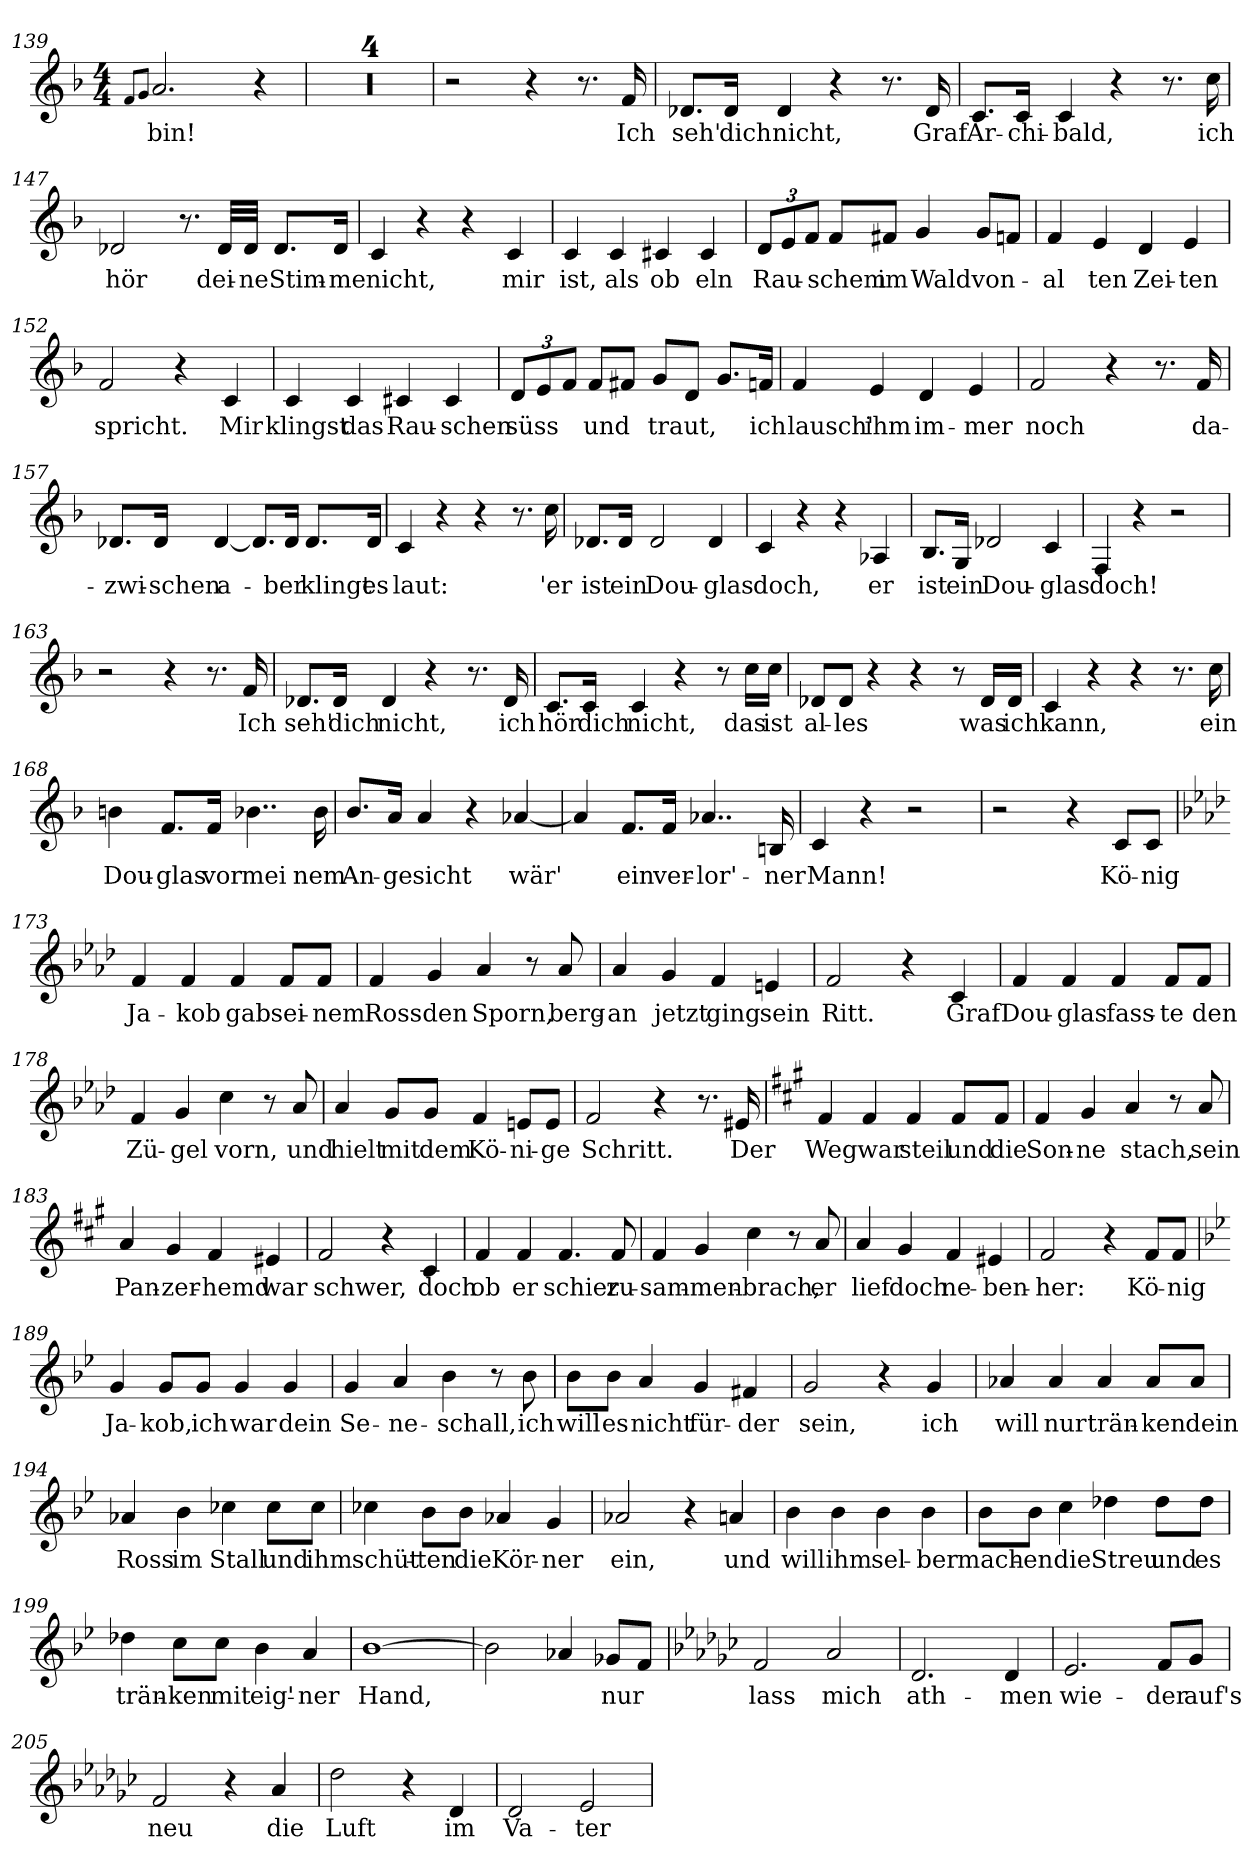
**kern	**text
*part1	*part1
*staff1	*staff1
*clefG2	*
*k[b-]	*
*M4/4	*
=139	=139
8qf/L	.
8qg/J	.
!	!LO:LY:b
2.a/	bin!
4r	.
=140	=140
1r	.
=141	=141
1r	.
=142	=142
1r	.
=143	=143
1r	.
=144	=144
2r	.
4r	.
8.r	.
!	!LO:LY:b
16f/	Ich
=145	=145
!	!LO:LY:b
8.d-X/L	seh'
!	!LO:LY:b
16d-/Jk	dich
!	!LO:LY:b
4d-/	nicht,
4r	.
8.r	.
!	!LO:LY:b
16d-/	Graf
=146	=146
!	!LO:LY:b
8.c/L	Ar-
!	!LO:LY:b
16c/Jk	-chi-
!	!LO:LY:b
4c/	-bald,
4r	.
8.r	.
!	!LO:LY:b
16cc\	ich
!!LO:PB:g=z
=147	=147
!	!LO:LY:b
2d-X/	hör
8.r	.
!	!LO:LY:b
32d-/LLL	dei-
!	!LO:LY:b
32d-/JJJ	-ne
!	!LO:LY:b
8.d-/L	Stim-
!	!LO:LY:b
16d-/Jk	-me
=148	=148
!	!LO:LY:b
4c/	nicht,
4r	.
4r	.
!	!LO:LY:b
4c/	mir
=149	=149
!	!LO:LY:b
4c/	ist,
!	!LO:LY:b
4c/	als
!	!LO:LY:b
4c#X/	ob
!	!LO:LY:b
4c#/	eln
=150	=150
!	!LO:LY:b
12d/L	Rau-
12e/	.
12f/J	.
!	!LO:LY:b
8f/L	-schem
!	!LO:LY:b
8f#X/J	im
!	!LO:LY:b
4g/	Wald
!	!LO:LY:b
8g/L	von-
8fn/J	.
=151	=151
!	!LO:LY:b
4f/	al
!	!LO:LY:b
4e/	-ten
!	!LO:LY:b
4d/	Zei-
!	!LO:LY:b
4e/	-ten
=152	=152
!	!LO:LY:b
2f/	spricht.
4r	.
!	!LO:LY:b
4c/	Mir
!!LO:LB:g=z
=153	=153
!	!LO:LY:b
4c/	klingst
!	!LO:LY:b
4c/	das
!	!LO:LY:b
4c#X/	Rau-
!	!LO:LY:b
4c#/	-schen
=154	=154
!	!LO:LY:b
12d/L	süss
12e/	.
12f/J	.
!	!LO:LY:b
8f/L	und
8f#X/J	.
!	!LO:LY:b
8g/L	traut,
8d/J	.
8.g/L	.
!	!LO:LY:b
16fn/Jk	ich
=155	=155
!	!LO:LY:b
4f/	lausch'
!	!LO:LY:b
4e/	ihm
!	!LO:LY:b
4d/	im-
!	!LO:LY:b
4e/	-mer
=156	=156
!	!LO:LY:b
2f/	noch
4r	.
8.r	.
!	!LO:LY:b
16f/	da-
=157	=157
!	!LO:LY:b
8.d-X/L	-zwi-
!	!LO:LY:b
16d-/Jk	-schen
!	!LO:LY:b
[4d-/	a-
8.d-/L]	.
!	!LO:LY:b
16d-/Jk	-ber
!	!LO:LY:b
8.d-/L	klingt
!	!LO:LY:b
16d-/Jk	es
!!LO:LB:g=z
=158	=158
!	!LO:LY:b
4c/	laut:
4r	.
4r	.
8.r	.
!	!LO:LY:b
16cc\	'er
=159	=159
!	!LO:LY:b
8.d-X/L	ist
!	!LO:LY:b
16d-/Jk	ein
!	!LO:LY:b
2d-/	Dou-
!	!LO:LY:b
4d-/	-glas
=160	=160
!	!LO:LY:b
4c/	doch,
4r	.
4r	.
!	!LO:LY:b
4A-X/	er
=161	=161
!	!LO:LY:b
8.B-/L	ist
!	!LO:LY:b
16G/Jk	ein
!	!LO:LY:b
2d-X/	Dou-
!	!LO:LY:b
4c/	-glas
=162	=162
!	!LO:LY:b
4F/	doch!
4r	.
2r	.
=163	=163
2r	.
4r	.
8.r	.
!	!LO:LY:b
16f/	Ich
=164	=164
!	!LO:LY:b
8.d-X/L	seh'
!	!LO:LY:b
16d-/Jk	dich
!	!LO:LY:b
4d-/	nicht,
4r	.
8.r	.
!	!LO:LY:b
16d-/	ich
!!LO:LB:g=z
=165	=165
!	!LO:LY:b
8.c/L	hör
!	!LO:LY:b
16c/Jk	dich
!	!LO:LY:b
4c/	nicht,
4r	.
8r	.
!	!LO:LY:b
16cc\LL	das
!	!LO:LY:b
16cc\JJ	ist
=166	=166
!	!LO:LY:b
8d-X/L	al-
!	!LO:LY:b
8d-/J	-les
4r	.
4r	.
8r	.
!	!LO:LY:b
16d-/LL	was
!	!LO:LY:b
16d-/JJ	ich
=167	=167
!	!LO:LY:b
4c/	kann,
4r	.
4r	.
8.r	.
!	!LO:LY:b
16cc\	ein
=168	=168
!	!LO:LY:b
4bn\	Dou-
!	!LO:LY:b
8.f/L	-glas
!	!LO:LY:b
16f/Jk	vor
!	!LO:LY:b
4..b-X\	mei
!	!LO:LY:b
16b-\	nem
=169	=169
!	!LO:LY:b
8.b-/L	An-
!	!LO:LY:b
16a/Jk	ge
!	!LO:LY:b
4a/	-sicht
4r	.
!	!LO:LY:b
[4a-X/	wär'
=170	=170
4a-/]	.
!	!LO:LY:b
8.f/L	ein
!	!LO:LY:b
16f/Jk	ver-
!	!LO:LY:b
4..a-X/	-lor'-
!	!LO:LY:b
16Bn/	-ner
!!LO:LB:g=z
=171	=171
!	!LO:LY:b
4c/	Mann!
4r	.
2r	.
=172	=172
2r	.
4r	.
!	!LO:LY:b
8c/L	Kö-
!	!LO:LY:b
8c/J	-nig
=173	=173
*k[b-e-a-d-]	*
!	!LO:LY:b
4f/	Ja-
!	!LO:LY:b
4f/	-kob
!	!LO:LY:b
4f/	gab
!	!LO:LY:b
8f/L	sei-
!	!LO:LY:b
8f/J	-nem
=174	=174
!	!LO:LY:b
4f/	Ross
!	!LO:LY:b
4g/	den
!	!LO:LY:b
4a-/	Sporn,
8r	.
!	!LO:LY:b
8a-/	berg-
=175	=175
!	!LO:LY:b
4a-/	-an
!	!LO:LY:b
4g/	jetzt
!	!LO:LY:b
4f/	ging
!	!LO:LY:b
4en/	sein
=176	=176
!	!LO:LY:b
2f/	Ritt.
4r	.
!	!LO:LY:b
4c/	Graf
!!LO:LB:g=z
=177	=177
!	!LO:LY:b
4f/	Dou-
!	!LO:LY:b
4f/	-glas
!	!LO:LY:b
4f/	fass-
!	!LO:LY:b
8f/L	-te
!	!LO:LY:b
8f/J	den
=178	=178
!	!LO:LY:b
4f/	Zü-
!	!LO:LY:b
4g/	-gel
!	!LO:LY:b
4cc\	vorn,
8r	.
!	!LO:LY:b
8a-/	und
=179	=179
!	!LO:LY:b
4a-/	hielt
!	!LO:LY:b
8g/L	mit
!	!LO:LY:b
8g/J	dem
!	!LO:LY:b
4f/	Kö-
!	!LO:LY:b
8en/L	-ni-
!	!LO:LY:b
8e/J	-ge
=180	=180
!	!LO:LY:b
2f/	Schritt.
4r	.
8.r	.
!	!LO:LY:b
16e#X/	Der
=181	=181
*k[f#c#g#]	*
!	!LO:LY:b
4f#/	Weg
!	!LO:LY:b
4f#/	war
!	!LO:LY:b
4f#/	steil
!	!LO:LY:b
8f#/L	und
!	!LO:LY:b
8f#/J	die
!!LO:LB:g=z
=182	=182
!	!LO:LY:b
4f#/	Son-
!	!LO:LY:b
4g#/	-ne
!	!LO:LY:b
4a/	stach,
8r	.
!	!LO:LY:b
8a/	sein
=183	=183
!	!LO:LY:b
4a/	Pan-
!	!LO:LY:b
4g#/	-zer-
!	!LO:LY:b
4f#/	-hemd
!	!LO:LY:b
4e#X/	war
=184	=184
!	!LO:LY:b
2f#/	schwer,
4r	.
!	!LO:LY:b
4c#/	doch
=185	=185
!	!LO:LY:b
4f#/	ob
!	!LO:LY:b
4f#/	er
!	!LO:LY:b
4.f#/	schier
!	!LO:LY:b
8f#/	zu-
=186	=186
!	!LO:LY:b
4f#/	-sam-
!	!LO:LY:b
4g#/	-men-
!	!LO:LY:b
4cc#\	-brach,
8r	.
!	!LO:LY:b
8a/	er
=187	=187
!	!LO:LY:b
4a/	lief
!	!LO:LY:b
4g#/	doch
!	!LO:LY:b
4f#/	ne-
!	!LO:LY:b
4e#X/	-ben-
!!LO:LB:g=z
=188	=188
!	!LO:LY:b
2f#/	-her:
4r	.
!	!LO:LY:b
8f#/L	Kö-
!	!LO:LY:b
8f#/J	-nig
=189	=189
*k[b-e-]	*
!	!LO:LY:b
4g/	Ja-
!	!LO:LY:b
8g/L	-kob,
!	!LO:LY:b
8g/J	ich
!	!LO:LY:b
4g/	war
!	!LO:LY:b
4g/	dein
=190	=190
!	!LO:LY:b
4g/	Se-
!	!LO:LY:b
4a/	-ne-
!	!LO:LY:b
4b-\	-schall,
8r	.
!	!LO:LY:b
8b-\	ich
=191	=191
!	!LO:LY:b
8b-\L	will
!	!LO:LY:b
8b-\J	es
!	!LO:LY:b
4a/	nicht
!	!LO:LY:b
4g/	für-
!	!LO:LY:b
4f#X/	-der
=192	=192
!	!LO:LY:b
2g/	sein,
4r	.
!	!LO:LY:b
4g/	ich
=193	=193
!	!LO:LY:b
4a-X/	will
!	!LO:LY:b
4a-/	nur
!	!LO:LY:b
4a-/	trän-
!	!LO:LY:b
8a-/L	-ken
!	!LO:LY:b
8a-/J	dein
!!LO:LB:g=z
=194	=194
!	!LO:LY:b
4a-X/	Ross
!	!LO:LY:b
4b-\	im
!	!LO:LY:b
4cc-X\	Stall
!	!LO:LY:b
8cc-\L	und
!	!LO:LY:b
8cc-\J	ihm
=195	=195
!	!LO:LY:b
4cc-X\	schüt-
!	!LO:LY:b
8b-\L	-ten
!	!LO:LY:b
8b-\J	die
!	!LO:LY:b
4a-X/	Kör-
!	!LO:LY:b
4g/	-ner
=196	=196
!	!LO:LY:b
2a-X/	ein,
4r	.
!	!LO:LY:b
4an/	und
=197	=197
!	!LO:LY:b
4b-\	will
!	!LO:LY:b
4b-\	ihm
!	!LO:LY:b
4b-\	sel-
!	!LO:LY:b
4b-\	-ber
=198	=198
!	!LO:LY:b
8b-\L	mach-
!	!LO:LY:b
8b-\J	-en
!	!LO:LY:b
4cc\	die
!	!LO:LY:b
4dd-X\	Streu
!	!LO:LY:b
8dd-\L	und
!	!LO:LY:b
8dd-\J	es
!!LO:LB:g=z
=199	=199
!	!LO:LY:b
4dd-X\	trän-
!	!LO:LY:b
8cc\L	-ken
!	!LO:LY:b
8cc\J	mit
!	!LO:LY:b
4b-\	eig'-
!	!LO:LY:b
4a/	-ner
=200	=200
!	!LO:LY:b
[1b-	Hand,
=201	=201
2b-\]	.
4a-X/	.
!	!LO:LY:b
8g-X/L	nur
8f/J	.
=202	=202
*k[b-e-a-d-g-c-]	*
!	!LO:LY:b
2f/	lass
!	!LO:LY:b
2a-/	mich
=203	=203
!	!LO:LY:b
2.d-/	ath-
!	!LO:LY:b
4d-/	-men
=204	=204
!	!LO:LY:b
2.e-/	wie-
!	!LO:LY:b
8f/L	-der
!	!LO:LY:b
8g-/J	auf's
=205	=205
!	!LO:LY:b
2f/	neu
4r	.
!	!LO:LY:b
4a-/	die
=206	=206
!	!LO:LY:b
2dd-\	Luft
4r	.
!	!LO:LY:b
4d-/	im
=207	=207
!	!LO:LY:b
2d-/	Va-
!	!LO:LY:b
2e-/	-ter-
=	=
*-	*-
